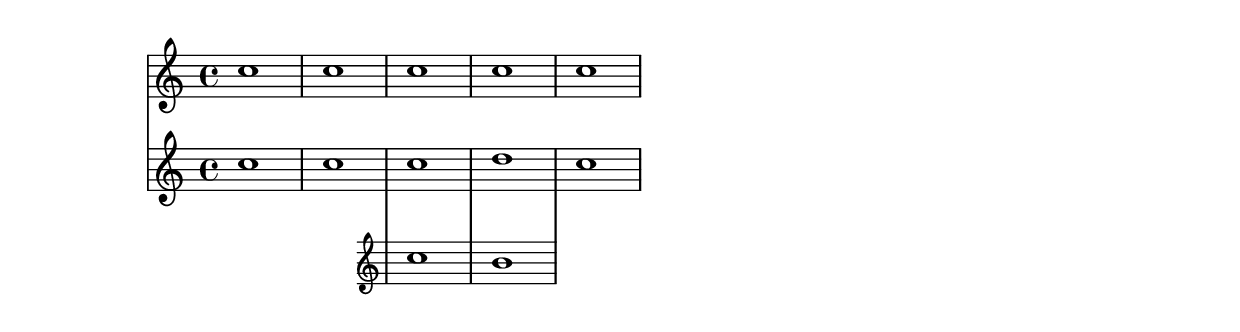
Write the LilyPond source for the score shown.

%% DO NOT EDIT this file manually; it is automatically
%% generated from LSR http://lsr.dsi.unimi.it
%% Make any changes in LSR itself, or in Documentation/snippets/new/ ,
%% and then run scripts/auxiliar/makelsr.py
%%
%% This file is in the public domain.
\version "2.14.2"

\header {
  lsrtags = "staff-notation, really-simple, contexts-and-engravers"

  texidoc = "
An extra staff can be added (possibly temporarily) after the start of a
piece.

"
  doctitle = "Adding an extra staff"
} % begin verbatim


\score {
  <<
    \new Staff \relative c'' {
      c1 | c | c | c | c
    }
    \new StaffGroup \relative c'' {
      \new Staff {
        c1 | c
        <<
          {
            c1 | d
          }
          \new Staff {
            \once \override Staff.TimeSignature #'stencil = ##f
            c1 | b
          }
        >>
        c1
      }
    }
  >>
}
